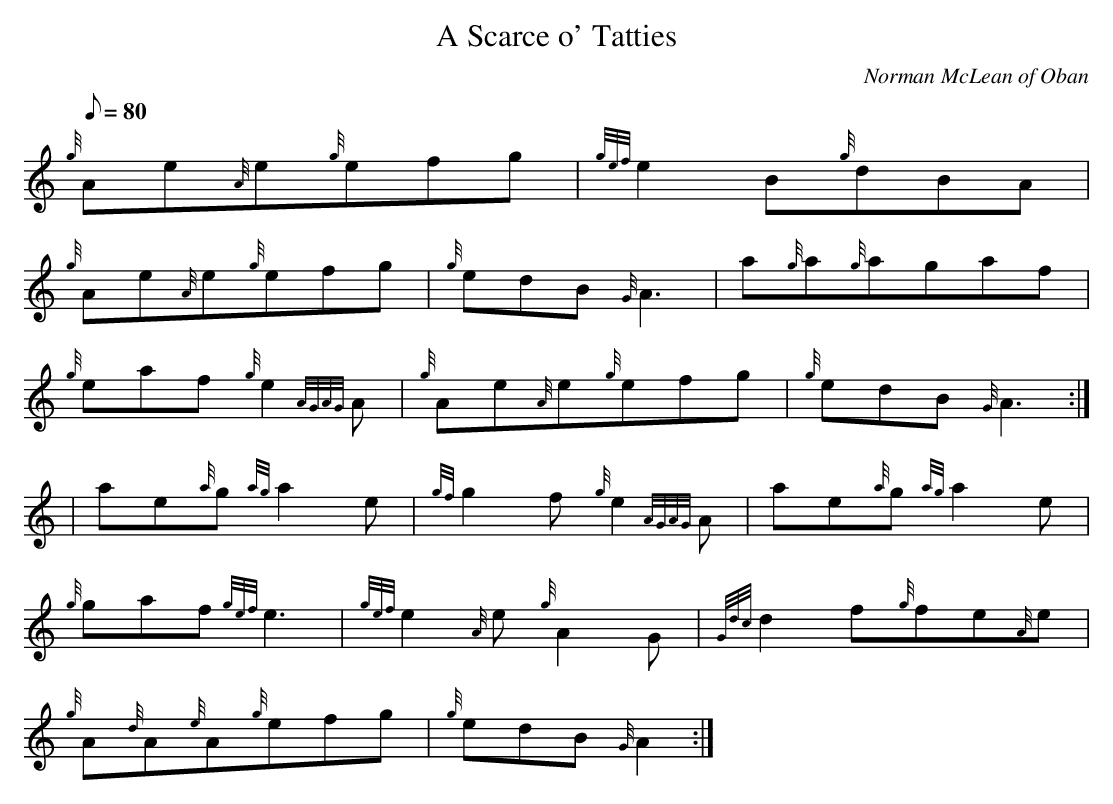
X:1
T:A Scarce o' Tatties
M:C
L:1/8
Q:80
C:Norman McLean of Oban
K:HP
M:6/8 e|
{g}Ae{A}e{g}efg|
{gef}e2B{g}dBA|  !
{g}Ae{A}e{g}efg|
{g}edB{G}A3|
a{g}a{g}agaf|  !
{g}eaf{g}e2{AGAG}A|
{g}Ae{A}e{g}efg|
{g}edB{G}A3:| |:  !
| ae{a}g{ag}a2e|
{gf}g2f{g}e2{AGAG}A|
ae{a}g{ag}a2e|  !
{g}gaf{gef}e3|
{gef}e2{A}e{g}A2G|
{Gdc}d2f{g}fe{A}e|  !
{g}A{d}A{e}A{g}efg|
{g}edB{G}A2:|

